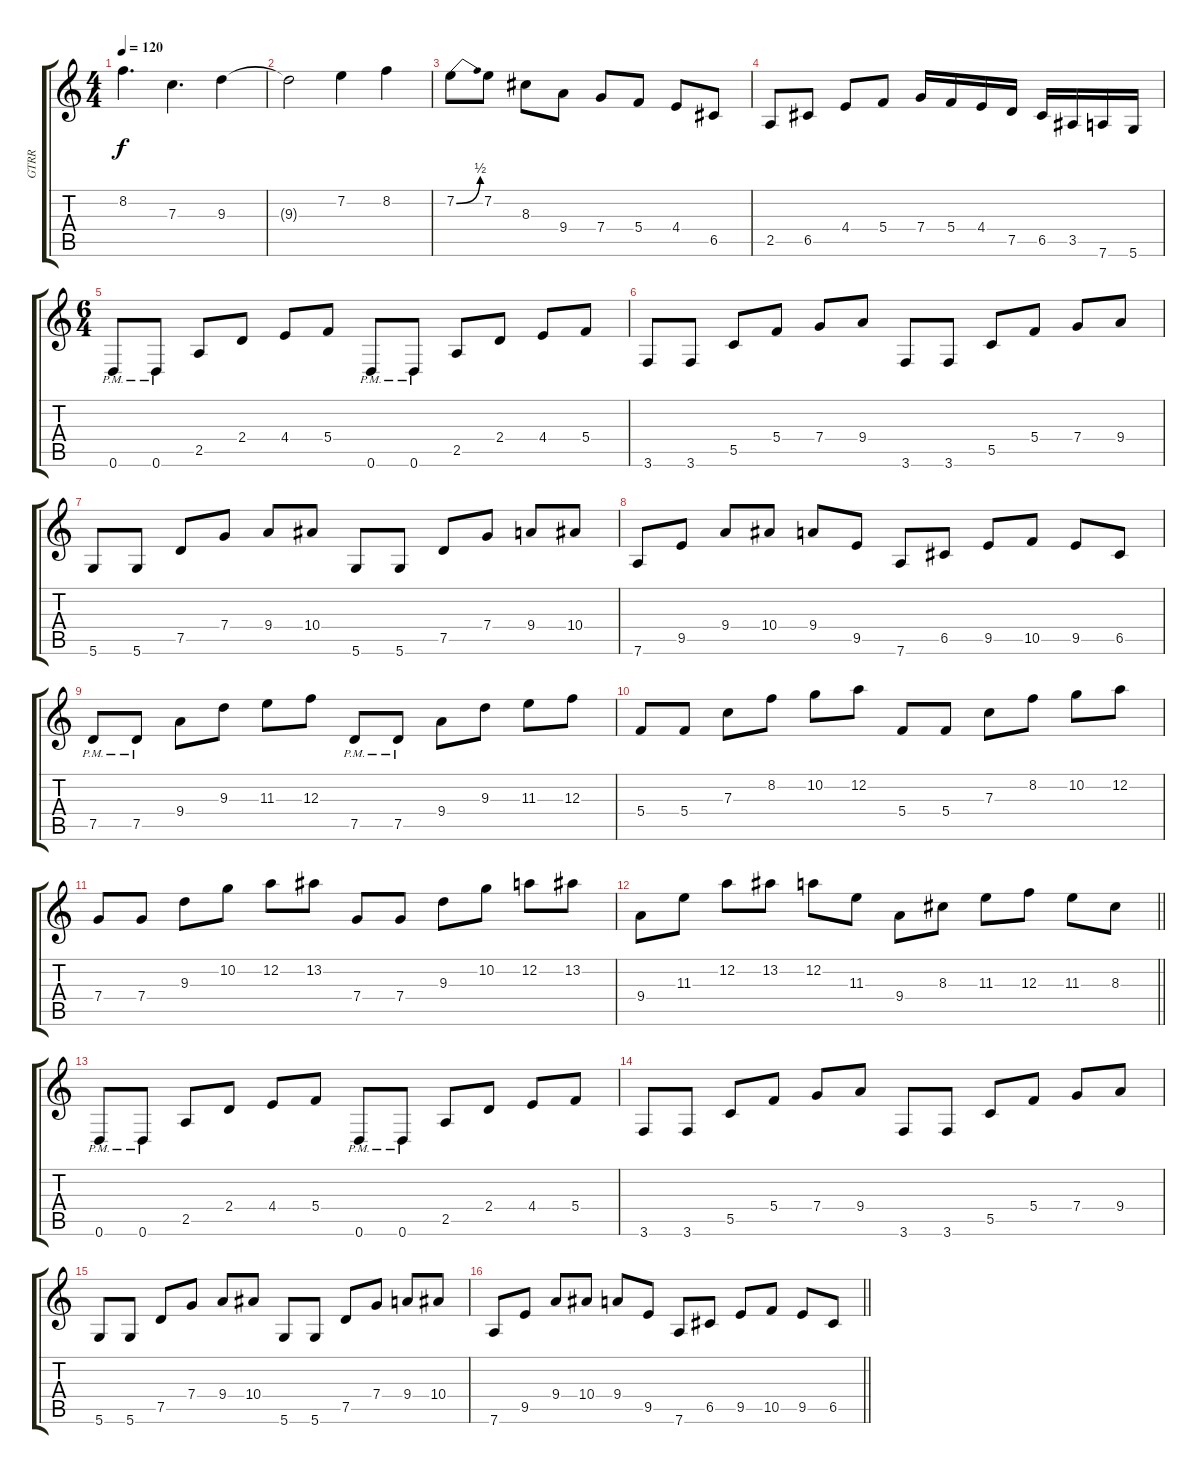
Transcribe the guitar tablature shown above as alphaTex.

\track ("GTRR" "GTRR") {instrument distortionguitar}
\staff {score tabs}
\tuning (D4 A3 F3 C3 G2 D2) {hide}
\ts (4 4)
\tempo 120
\clef g2
\ks c
8.2.4{d dy f} 7.3.4{d} 9.3.4 |
9.3{t}.2 7.2.4 8.2.4 |
7.2{be (bend 0 0 60 2)}.8 7.2.8 8.3.8 9.4.8 7.4.8 5.4.8 4.4.8 6.5.8 |
2.5.8 6.5.8 4.4.8 5.4.8 7.4.16 5.4.16 4.4.16 7.5.16 6.5.16 3.5.16 7.6.16 5.6.16 |
\ts (6 4)
0.6{pm}.8 0.6{pm}.8 2.5.8 2.4.8 4.4.8 5.4.8 0.6{pm}.8 0.6{pm}.8 2.5.8 2.4.8 4.4.8 5.4.8 |
3.6.8 3.6.8 5.5.8 5.4.8 7.4.8 9.4.8 3.6.8 3.6.8 5.5.8 5.4.8 7.4.8 9.4.8 |
5.6.8 5.6.8 7.5.8 7.4.8 9.4.8 10.4.8 5.6.8 5.6.8 7.5.8 7.4.8 9.4.8 10.4.8 |
7.6.8 9.5.8 9.4.8 10.4.8 9.4.8 9.5.8 7.6.8 6.5.8 9.5.8 10.5.8 9.5.8 6.5.8 |
7.5{pm}.8 7.5{pm}.8 9.4.8 9.3.8 11.3.8 12.3.8 7.5{pm}.8 7.5{pm}.8 9.4.8 9.3.8 11.3.8 12.3.8 |
5.4.8 5.4.8 7.3.8 8.2.8 10.2.8 12.2.8 5.4.8 5.4.8 7.3.8 8.2.8 10.2.8 12.2.8 |
7.4.8 7.4.8 9.3.8 10.2.8 12.2.8 13.2.8 7.4.8 7.4.8 9.3.8 10.2.8 12.2.8 13.2.8 |
\barLineRight lightlight
9.4.8 11.3.8 12.2.8 13.2.8 12.2.8 11.3.8 9.4.8 8.3.8 11.3.8 12.3.8 11.3.8 8.3.8 |
0.6{pm}.8 0.6{pm}.8 2.5.8 2.4.8 4.4.8 5.4.8 0.6{pm}.8 0.6{pm}.8 2.5.8 2.4.8 4.4.8 5.4.8 |
3.6.8 3.6.8 5.5.8 5.4.8 7.4.8 9.4.8 3.6.8 3.6.8 5.5.8 5.4.8 7.4.8 9.4.8 |
5.6.8 5.6.8 7.5.8 7.4.8 9.4.8 10.4.8 5.6.8 5.6.8 7.5.8 7.4.8 9.4.8 10.4.8 |
\barLineRight lightlight
7.6.8 9.5.8 9.4.8 10.4.8 9.4.8 9.5.8 7.6.8 6.5.8 9.5.8 10.5.8 9.5.8 6.5.8
